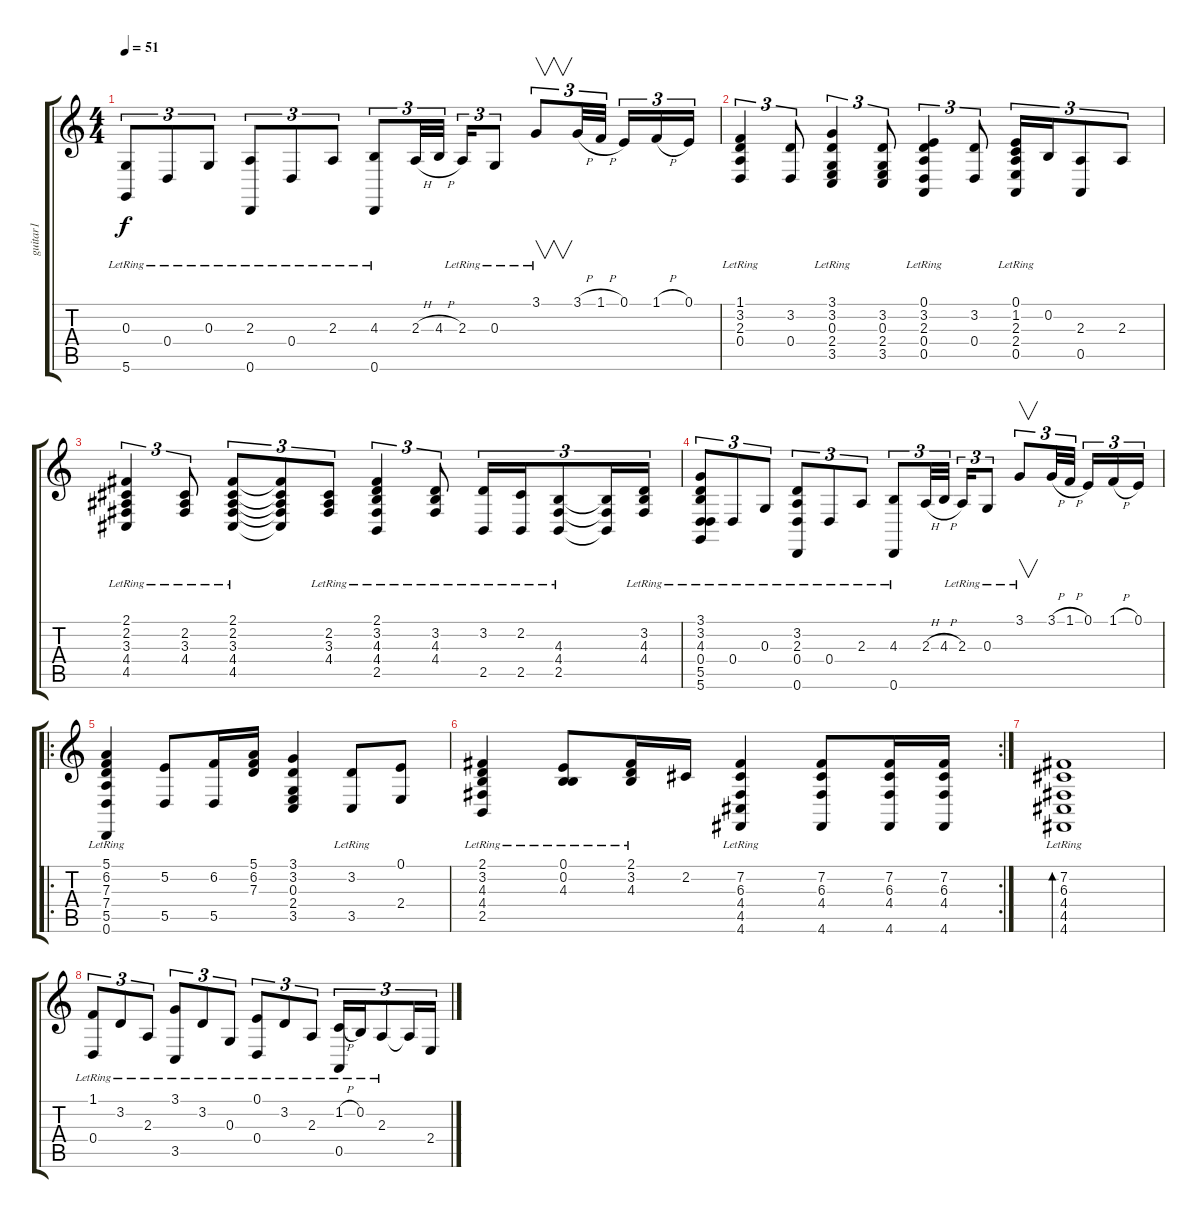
\track ("guitar1" "guitar1") {instrument acousticgrandpiano}
\staff {score tabs}
\tuning (E4 B3 G3 D3 A2 D2) {hide}
\ts (4 4)
\tempo 51
\clef g2
\ks c
(0.3{lr} 5.6{lr}).8{tu (3 2) dy f} 0.4{lr}.8{tu (3 2)} 0.3{lr}.8{tu (3 2)} (2.3{lr} 0.6{lr}).8{tu (3 2)} 0.4{lr}.8{tu (3 2)} 2.3{lr}.8{tu (3 2)} (4.3{lr} 0.6{lr}).8{tu (3 2)} 2.3{h}.32{tu (3 2)} 4.3{h}.32{tu (3 2)} 2.3{lr}.16{tu (3 2)} 0.3{lr}.8{tu (3 2)} 3.1{lr}.8{v tu (3 2)} 3.1{h}.32{tu (3 2)} 1.1{h}.32{tu (3 2)} 0.1.16{tu (3 2)} 1.1{h}.16{tu (3 2)} 0.1.16{tu (3 2)} |
(1.1{lr} 3.2{lr} 2.3{lr} 0.4{lr}).4{tu (3 2)} (3.2 0.4).8{tu (3 2)} (3.1{lr} 3.2 0.3{lr} 2.4{lr} 3.5{lr}).4{tu (3 2)} (3.2 0.3 2.4 3.5).8{tu (3 2)} (0.1{lr} 3.2{lr} 2.3{lr} 0.4{lr} 0.5{lr}).4{tu (3 2)} (3.2 0.4).8{tu (3 2)} (0.1 1.2 2.3{lr} 2.4 0.5{lr}).16{tu (3 2)} 0.2.16{tu (3 2)} (2.3 0.5).8{tu (3 2)} 2.3.8{tu (3 2)} |
(2.1 2.2{lr} 3.3{lr} 4.4{lr} 4.5{lr}).4{tu (3 2)} (2.2 3.3 4.4{lr}).8{tu (3 2)} (2.1 2.2{lr} 3.3 4.4 4.5{lr}).8{tu (3 2)} (2.1{t} 2.2{t} 3.3{t} 4.4{t} 4.5{t}).8{tu (3 2)} (2.2 3.3 4.4{lr}).8{tu (3 2)} (2.1 3.2{lr} 4.3 4.4 2.5{lr}).4{tu (3 2)} (3.2 4.3{lr} 4.4{lr}).8{tu (3 2)} (3.2 2.5{lr}).16{tu (3 2)} (2.2{lr} 2.5).16{tu (3 2)} (4.3 4.4 2.5{lr}).8{tu (3 2)} (4.3{t} 4.4{t} 2.5{t}).16{tu (3 2)} (3.2{lr} 4.3{lr} 4.4{lr}).16{tu (3 2)} |
(3.1 3.2 4.3{lr} 0.4 5.5 5.6{lr}).8{tu (3 2)} 0.4{lr}.8{tu (3 2)} 0.3{lr}.8{tu (3 2)} (3.2 2.3{lr} 0.4 0.6{lr}).8{tu (3 2)} 0.4{lr}.8{tu (3 2)} 2.3{lr}.8{tu (3 2)} (4.3{lr} 0.6{lr}).8{tu (3 2)} 2.3{h}.32{tu (3 2)} 4.3{h}.32{tu (3 2)} 2.3{lr}.16{tu (3 2)} 0.3{lr}.8{tu (3 2)} 3.1{lr}.8{v tu (3 2)} 3.1{h}.32{tu (3 2)} 1.1{h}.32{tu (3 2)} 0.1.16{tu (3 2)} 1.1{h}.16{tu (3 2)} 0.1.16{tu (3 2)} |
\ro
(5.1{lr} 6.2{lr} 7.3{lr} 7.4{lr} 5.5 0.6).4 (5.2 5.5).8 (6.2 5.5).16 (5.1 6.2 7.3).16 (3.1 3.2 0.3 2.4 3.5).4 (3.2{lr} 3.5{lr}).8 (0.1 2.4).8 |
\rc 2
(2.1 3.2{lr} 4.3{lr} 4.4{lr} 2.5{lr}).4 (0.1 0.2{lr} 4.3{lr}).8 (2.1 3.2 4.3{lr}).16 2.2.16 (7.2 6.3 4.4 4.5{lr} 4.6{lr}).4 (7.2 6.3 4.4 4.6).8 (7.2 6.3 4.4 4.6).16 (7.2 6.3 4.4 4.6).16 |
(7.2{lr} 6.3{lr} 4.4{lr} 4.5{lr} 4.6{lr}).1{bd 60} |
(1.1{lr} 0.4{lr}).8{tu (3 2)} 3.2{lr}.8{tu (3 2)} 2.3{lr}.8{tu (3 2)} (3.1{lr} 3.5{lr}).8{tu (3 2)} 3.2{lr}.8{tu (3 2)} 0.3{lr}.8{tu (3 2)} (0.1{lr} 0.4{lr}).8{tu (3 2)} 3.2{lr}.8{tu (3 2)} 2.3{lr}.8{tu (3 2)} (1.2{h} 0.5{lr}).16{tu (3 2)} 0.2{lr}.16{tu (3 2)} 2.3{lr}.8{tu (3 2)} 2.3{t}.16{tu (3 2)} 2.4.16{tu (3 2)}
